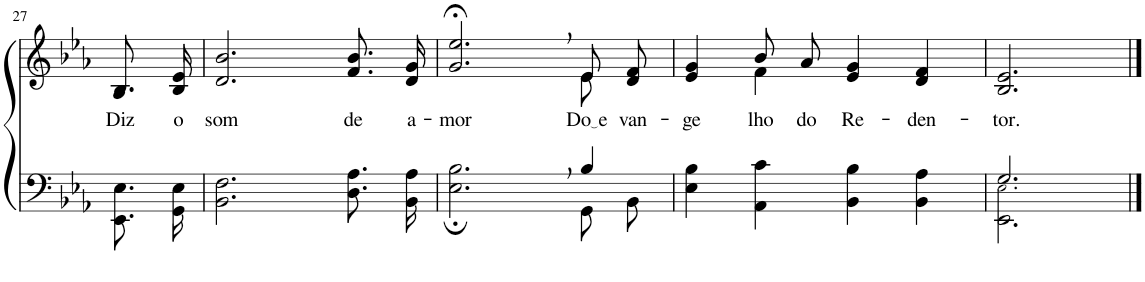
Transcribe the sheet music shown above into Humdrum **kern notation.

**kern	**kern	**text
*part2	*part1	*part1
*staff2	*staff1	*staff1
*I"Parte III e IV	*I"Parte I e II	*
!!LO:PB:g=z
*clefF4	*clefG2	*
*k[b-e-a-]	*k[b-e-a-]	*
*M4/4	*M4/4	*
=27	=27	=27
!	!	!LO:LY:b
8.EE-/ 8.E-/L	8.B-/ 8.g/L	Diz
!	!	!LO:LY:b
16GG/ 16E-/Jk	16B-/ 16e-/Jk	o
=28	=28	=28
!	!	!LO:LY:b
2.BB-\ 2.F\	2.d/ 2.b-/	som
!	!	!LO:LY:b
8.D\ 8.A-\L	8.f/ 8.b-/L	de
!	!	!LO:LY:b
16BB-\ 16A-\Jk	16d/ 16g/Jk	a-
=29	=29	=29
*^	*	*
!	!	!	!LO:LY:b
*	*	*^	*
2.ryy	2.E-\; 2.B-\;	2.g/;<, 2.ee-/;<,	2.ryy	-mor
!	!	!	!	!LO:LY:b
4B-/	8GG\L	8e-/L	8e-\	Do e
!	!	!	!	!LO:LY:b
.	8BB-\J	8d/ 8f/J	8ryy	van-
=30	=30	=30	=30	=30
!	!	!	!	!LO:LY:b
*v	*v	*	*	*
4E-\ 4B-\	4e-/ 4g/	4ryy	-ge-
!	!	!	!LO:LY:b
4AA-\ 4c\	8b-/L	4f\	-lho
!	!	!	!LO:LY:b
.	8a-/J	.	do
!	!	!	!LO:LY:b
4BB-\ 4B-\	4e-/ 4g/	2ryy	Re-
!	!	!	!LO:LY:b
4BB-\ 4A-\	4d/ 4f/	.	-den-
*	*v	*v	*
=31	=31	=31
*^	*	*
!	!	!	!LO:LY:b
2.G/	2.EE-\ 2.E-!\	2.B-/ 2.e-/	-tor.
*v	*v	*	*
==	==	==
*-	*-	*-
